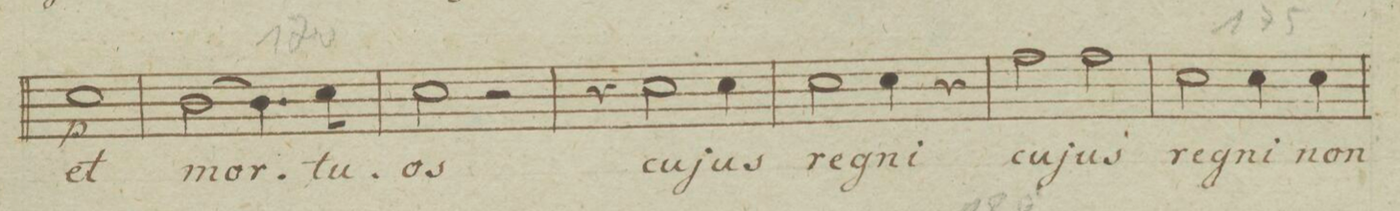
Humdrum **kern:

**kern	**text	**dynam
*I"Tenore	*	*
*clefC4	*	*
*k[b-e-a-]	*	*
*met(c)	*	*
*M4/4	*	*
1B-	et	p
=166	=166	=166
(2A-\	mor-	.
4.A-\)	.	.
8B-\	-tu-	.
=167	=167	=167
2B-\	-os	.
2r	.	.
=168	=168	=168
4r	.	.
2B-\	cu-	.
4B-\	-jus	.
=169	=169	=169
2B-\	re-	.
4B-\	-gni	.
4r	.	.
=170	=170	=170
2e-\	cu-	.
2e-\	-jus	.
=171	=171	=171
2B-\	re-	.
4B-\	-gni	.
4B-\	non	.
=172	=172	=172
*-	*-	*-
